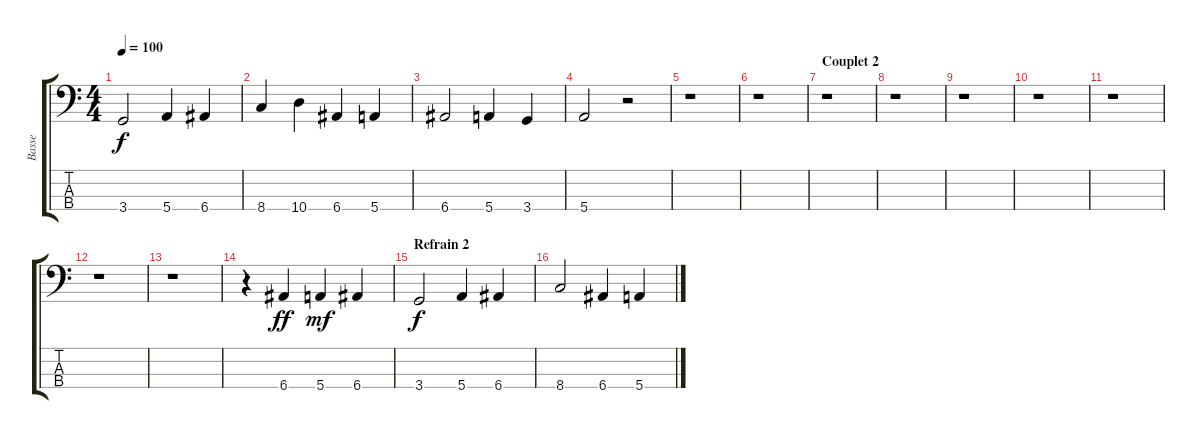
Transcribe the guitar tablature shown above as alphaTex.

\track ("Basse" "Basse") {instrument electricbassfinger}
\staff {score tabs}
\tuning (G2 D2 A1 E1) {hide}
\ts (4 4)
\tempo 100
\clef f4
\ks c
3.4.2{dy f} 5.4.4 6.4.4 |
8.4.4 10.4.4 6.4.4 5.4.4 |
6.4.2 5.4.4 3.4.4 |
5.4.2 r.2 |
r.1 |
r.1 |
\section ("" "Couplet 2")
r.1 |
r.1 |
r.1 |
r.1 |
r.1 |
r.1 |
r.1 |
r.4 6.4.4{dy ff} 5.4.4{dy mf} 6.4.4 |
\section ("" "Refrain 2")
3.4.2{dy f} 5.4.4 6.4.4 |
8.4.2 6.4.4 5.4.4
